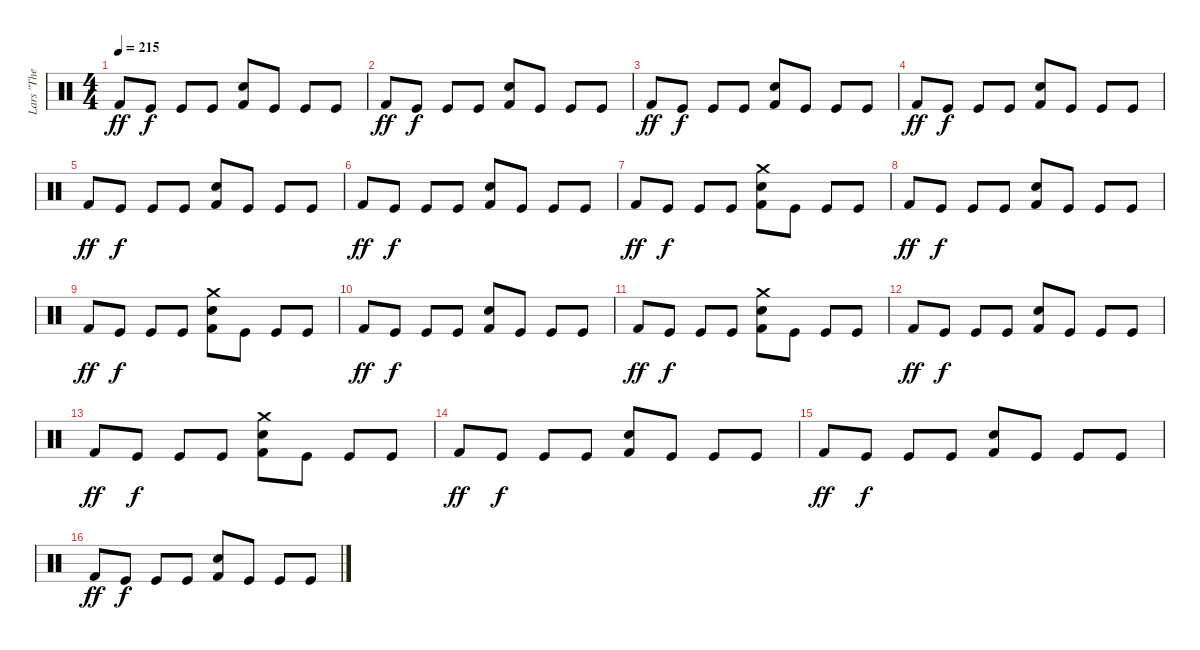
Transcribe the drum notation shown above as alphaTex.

\track ("Lars \"The Antichrist\" Ulrich" "Lars \"The ") {instrument percussion}
\staff {score}
\articulation defaults
\ts (4 4)
\tempo 215
\clef neutral
\ks c "Kick (hit) 2".8{dy ff} "Kick (hit)".8{dy f} "Kick (hit)".8 "Kick (hit)".8
("Electric Snare (hit)" "Kick (hit) 2").8 "Kick (hit)".8 "Kick (hit)".8 "Kick (hit)".8 |
"Kick (hit) 2".8{dy ff} "Kick (hit)".8{dy f} "Kick (hit)".8 "Kick (hit)".8 ("Electric Snare (hit)" "Kick (hit) 2").8 "Kick (hit)".8 "Kick (hit)".8 "Kick (hit)".8 |
"Kick (hit) 2".8{dy ff} "Kick (hit)".8{dy f} "Kick (hit)".8 "Kick (hit)".8 ("Electric Snare (hit)" "Kick (hit) 2").8 "Kick (hit)".8 "Kick (hit)".8 "Kick (hit)".8 |
"Kick (hit) 2".8{dy ff} "Kick (hit)".8{dy f} "Kick (hit)".8 "Kick (hit)".8 ("Electric Snare (hit)" "Kick (hit) 2").8 "Kick (hit)".8 "Kick (hit)".8 "Kick (hit)".8 |
"Kick (hit) 2".8{dy ff} "Kick (hit)".8{dy f} "Kick (hit)".8 "Kick (hit)".8 ("Electric Snare (hit)" "Kick (hit) 2").8 "Kick (hit)".8 "Kick (hit)".8 "Kick (hit)".8 |
"Kick (hit) 2".8{dy ff} "Kick (hit)".8{dy f} "Kick (hit)".8 "Kick (hit)".8 ("Electric Snare (hit)" "Kick (hit) 2").8 "Kick (hit)".8 "Kick (hit)".8 "Kick (hit)".8 |
"Kick (hit) 2".8{dy ff} "Kick (hit)".8{dy f} "Kick (hit)".8 "Kick (hit)".8 ("Crash medium (hit)" "Electric Snare (hit)" "Kick (hit) 2").8 "Kick (hit)".8 "Kick (hit)".8 "Kick (hit)".8 |
"Kick (hit) 2".8{dy ff} "Kick (hit)".8{dy f} "Kick (hit)".8 "Kick (hit)".8 ("Electric Snare (hit)" "Kick (hit) 2").8 "Kick (hit)".8 "Kick (hit)".8 "Kick (hit)".8 |
"Kick (hit) 2".8{dy ff} "Kick (hit)".8{dy f} "Kick (hit)".8 "Kick (hit)".8 ("Crash medium (hit)" "Electric Snare (hit)" "Kick (hit) 2").8 "Kick (hit)".8 "Kick (hit)".8 "Kick (hit)".8 |
"Kick (hit) 2".8{dy ff} "Kick (hit)".8{dy f} "Kick (hit)".8 "Kick (hit)".8 ("Electric Snare (hit)" "Kick (hit) 2").8 "Kick (hit)".8 "Kick (hit)".8 "Kick (hit)".8 |
"Kick (hit) 2".8{dy ff} "Kick (hit)".8{dy f} "Kick (hit)".8 "Kick (hit)".8 ("Crash medium (hit)" "Electric Snare (hit)" "Kick (hit) 2").8 "Kick (hit)".8 "Kick (hit)".8 "Kick (hit)".8 |
"Kick (hit) 2".8{dy ff} "Kick (hit)".8{dy f} "Kick (hit)".8 "Kick (hit)".8 ("Electric Snare (hit)" "Kick (hit) 2").8 "Kick (hit)".8 "Kick (hit)".8 "Kick (hit)".8 |
"Kick (hit) 2".8{dy ff} "Kick (hit)".8{dy f} "Kick (hit)".8 "Kick (hit)".8 ("Crash medium (hit)" "Electric Snare (hit)" "Kick (hit) 2").8 "Kick (hit)".8 "Kick (hit)".8 "Kick (hit)".8 |
"Kick (hit) 2".8{dy ff} "Kick (hit)".8{dy f} "Kick (hit)".8 "Kick (hit)".8 ("Electric Snare (hit)" "Kick (hit) 2").8 "Kick (hit)".8 "Kick (hit)".8 "Kick (hit)".8 |
"Kick (hit) 2".8{dy ff} "Kick (hit)".8{dy f} "Kick (hit)".8 "Kick (hit)".8 ("Electric Snare (hit)" "Kick (hit) 2").8 "Kick (hit)".8 "Kick (hit)".8 "Kick (hit)".8 |
"Kick (hit) 2".8{dy ff} "Kick (hit)".8{dy f} "Kick (hit)".8 "Kick (hit)".8 ("Electric Snare (hit)" "Kick (hit) 2").8 "Kick (hit)".8 "Kick (hit)".8 "Kick (hit)".8
